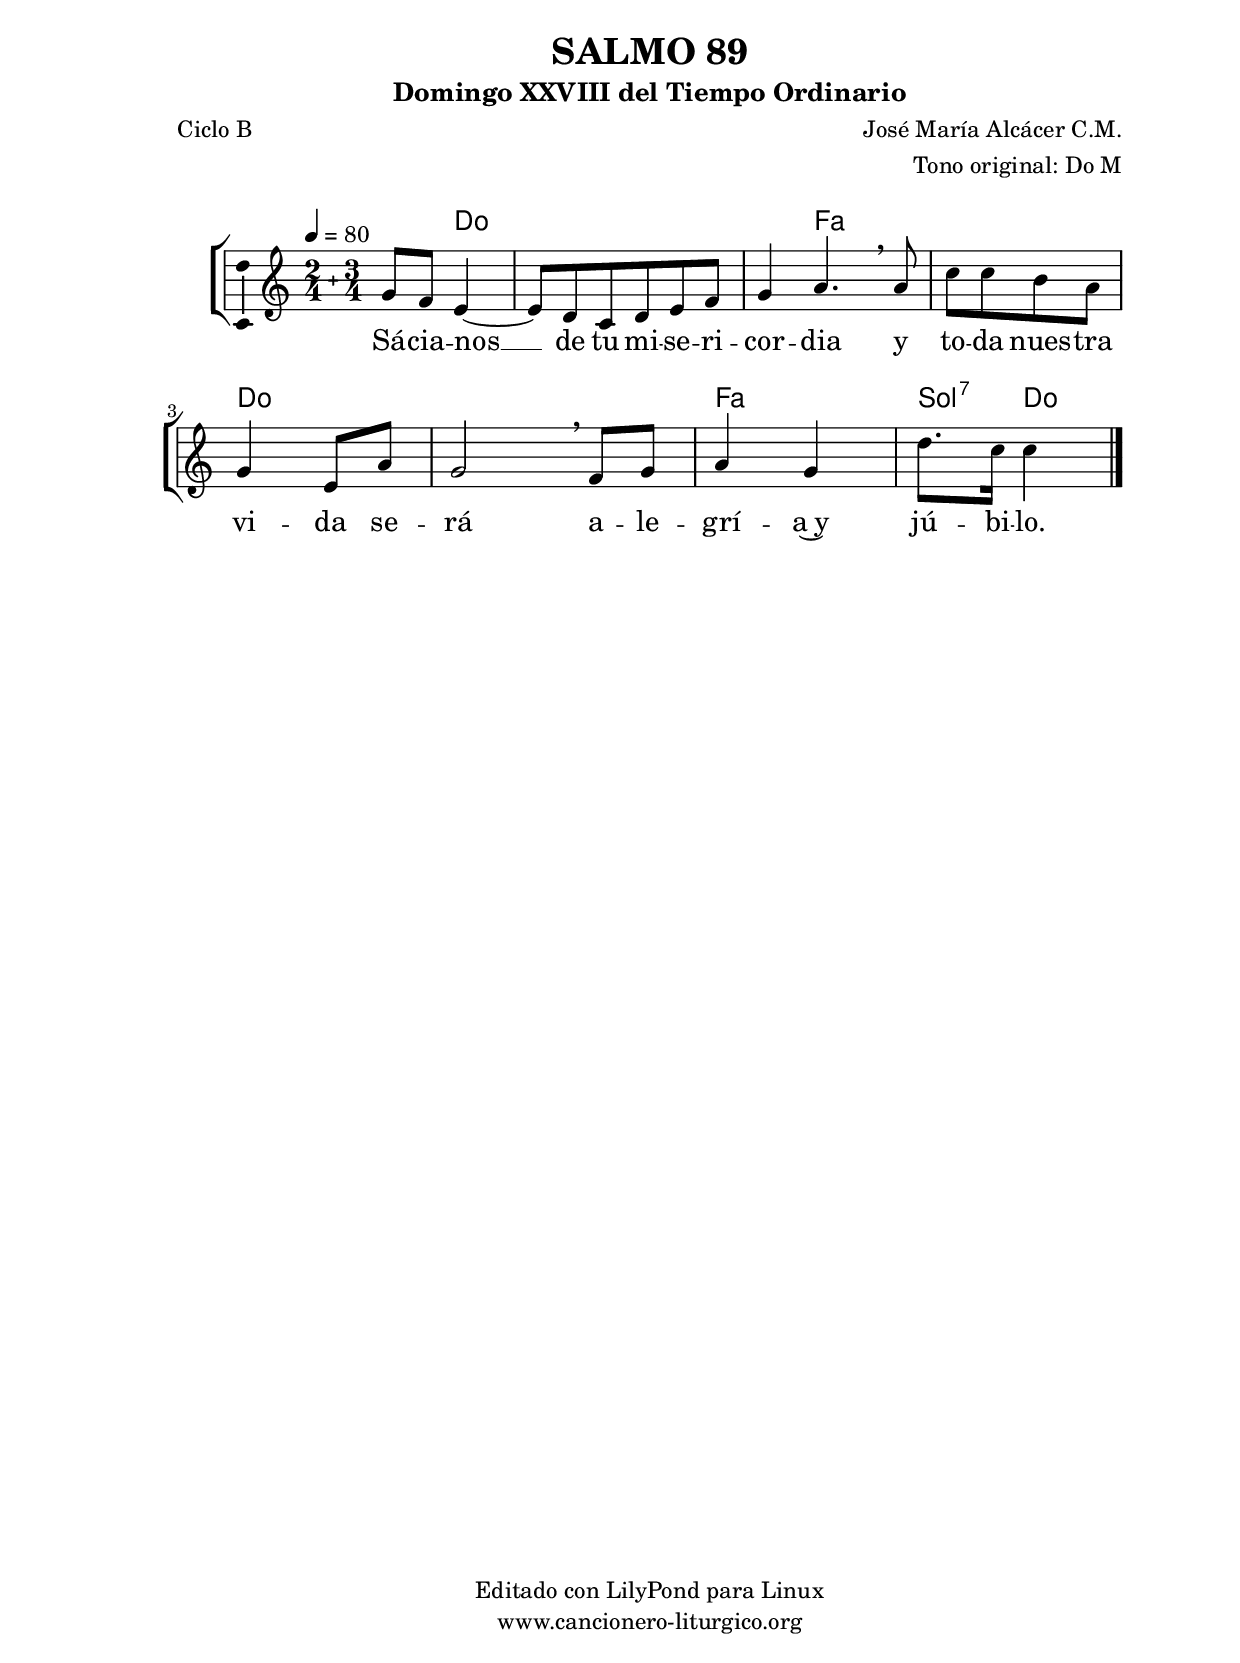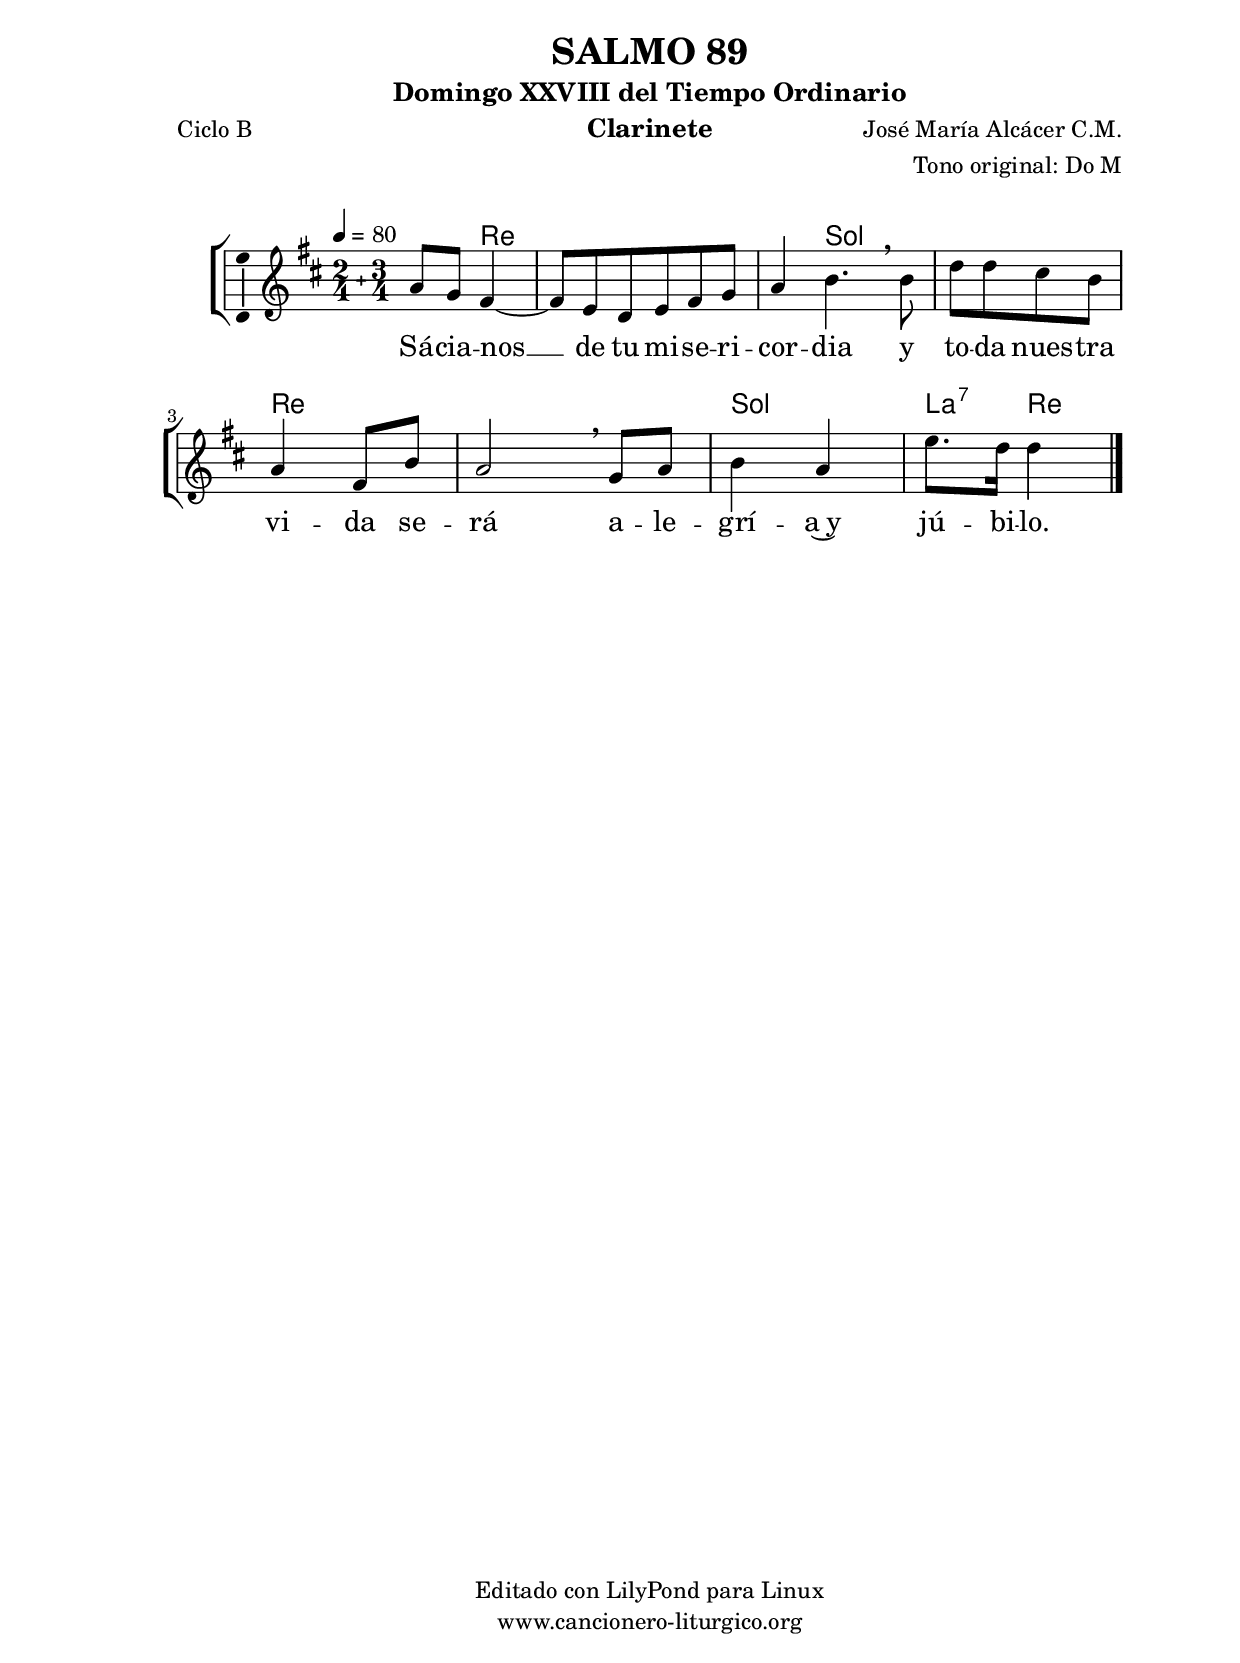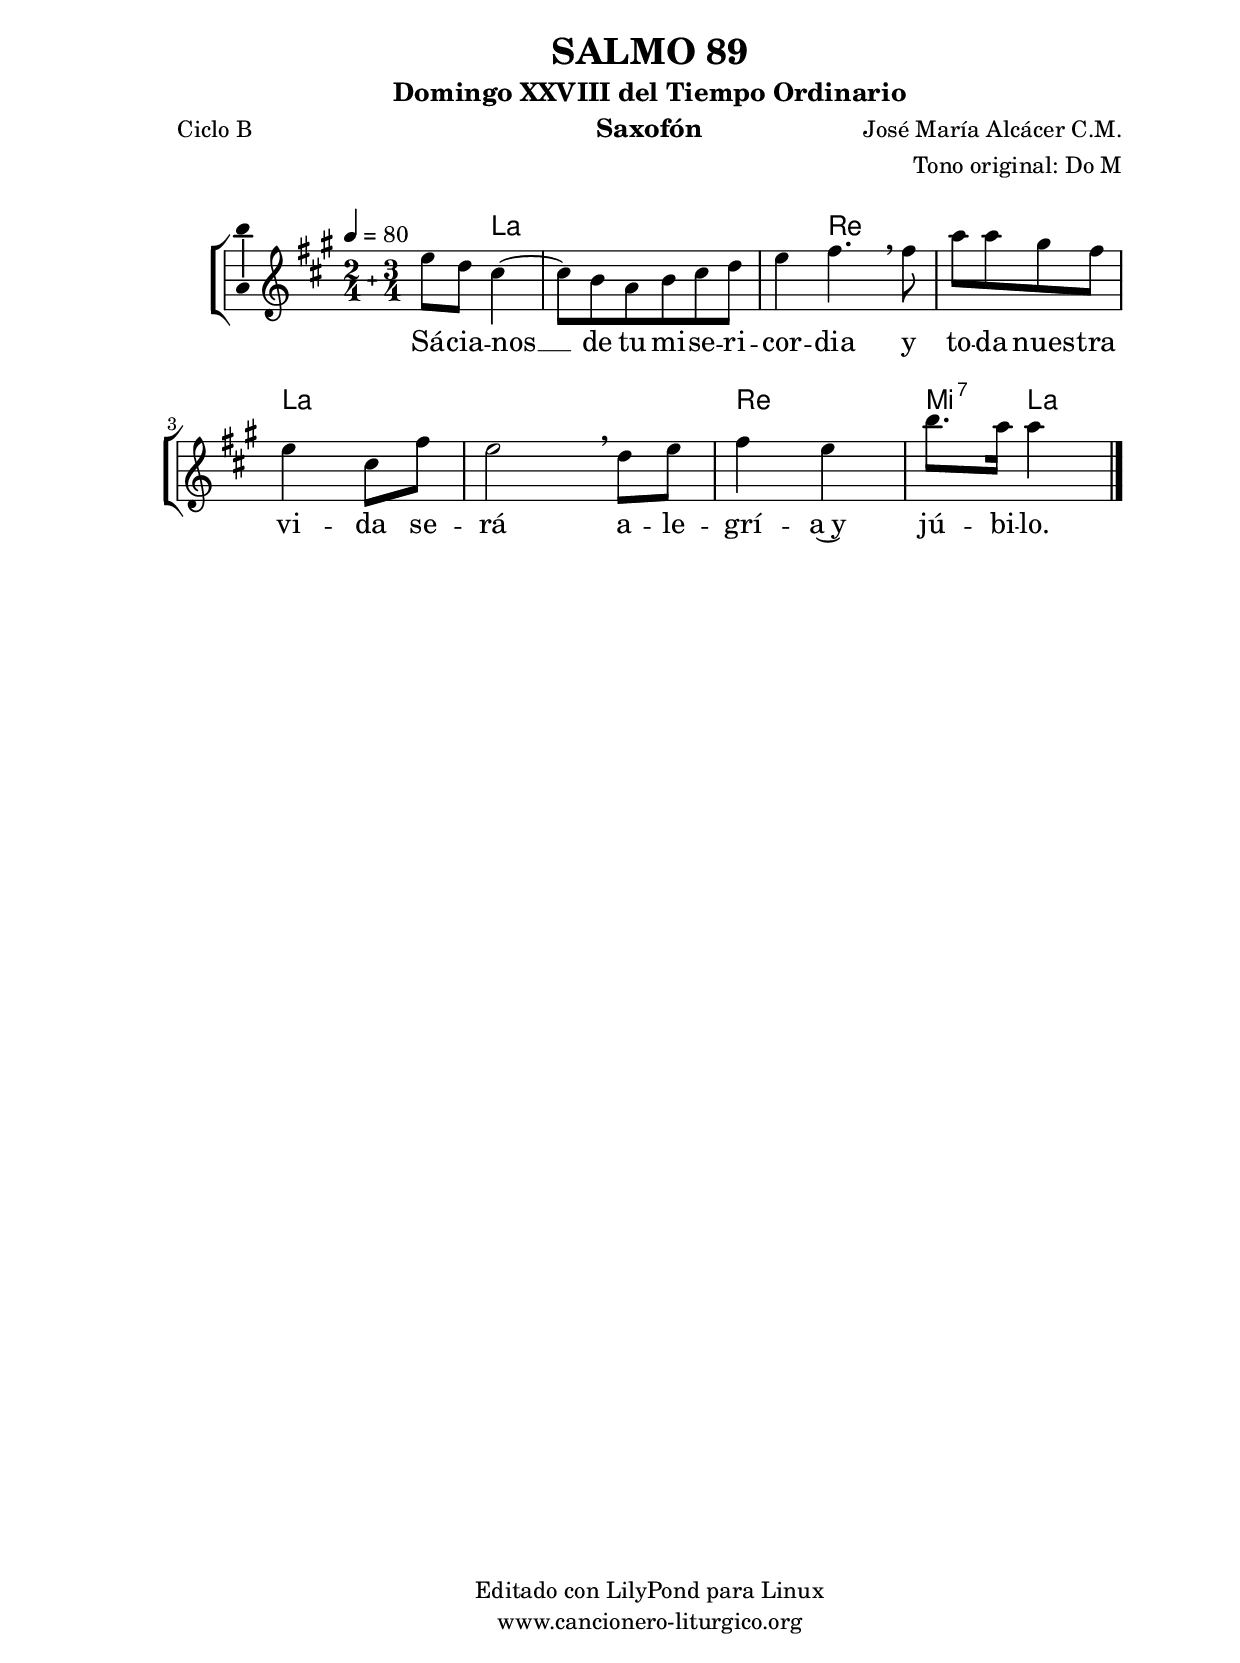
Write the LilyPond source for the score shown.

%
%para convertir .midi en .wav:
%timidity filename.midi -Ow -o finename.wav
%
%
%Para convertir de .wav a .mp3:
%lame -h -m j filename.wav
%
%
%para escuchar el midi:
%timidity nombrefichero.midi
%


%versión de lilypond para la que se ha escrito esta partitura:
\version "2.16.0"

	%Tamaño papel
	#(set-default-paper-size "a4")
	%Tamaño partitura
	#(set-global-staff-size 20)
	%No responde al pulsar sobre una nota
	#(ly:set-option 'point-and-click #f)

%parámetros del encabezamiento:
\header {
	title = "SALMO 89"
	subtitle = "Domingo XXVIII del Tiempo Ordinario"
	composer = "José María Alcácer C.M."
	poet = "Ciclo B"
	meter = ""
	arranger = "Tono original: Do M"
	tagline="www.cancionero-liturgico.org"
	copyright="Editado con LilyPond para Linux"
	}

%parámetros asociados al papel:
\paper  {
	oddHeaderMarkup = \markup {\fill-line { \on-the-fly #not-first-page \fromproperty #'header:title \on-the-fly #not-first-page \fromproperty #'header:composer }}
	evenHeaderMarkup = \markup {\fill-line { \fromproperty #'header:composer \fromproperty #'header:title }}
	#(set-paper-size "a4")
	print-page-number = ##f
	first-page-number = 1
	print-first-page-number = ##f
%	head-separation = 3.0 \cm
	top-margin = 2.0 \cm
	bottom-margin = 0.5\cm
%%%	bottom-margin = -1.0\cm
	left-margin = 3.0 \cm
	line-width = 16.0 \cm 
	indent = 8\mm
	interscoreline = 2.\mm
	between-system-space = 15\mm
%	para que las partituras no llenen la hoja:
	ragged-bottom = ##t
%	idem para la última hoja:
	ragged-last-bottom = ##f
%	para que las partituras llenen el ancho del papel:
	ragged-last = ##f
	after-title-space = 2.5 \cm
%page-count=1
%system-count=2

	%Flexible Vertical Spacing
%	markup-markup-spacing =
%	#'((basic-distance . 15) (minimum-distance . 15) (padding . 3))
	markup-system-spacing =
	#'((basic-distance . 15) (minimum-distance . 15) (padding . 3))
	system-system-spacing =
	#'((basic-distance . 15) (minimum-distance . 15) (padding . 3))
	score-system-spacing =
	#'((basic-distance . 15) (minimum-distance . 15) (padding . 5))
%	top-system-spacing = % header
%	#'((basic-distance . 8) (minimum-distance . 0) (padding . 3))
%	top-markup-spacing =
%	#'((basic-distance . 20) (minimum-distance . 20) (padding . 3))
	last-bottom-spacing = % footer
	#'((basic-distance . 5) (minimum-distance . 5) (padding . 3))
%	score-markup-spacing =
%	#'((basic-distance . 16) (minimum-distance . 13) (padding . 3))

	}


%parámetros que afectan a toda la partitura:
global =  {
	%clave de sol (G):
	\clef G
	%armadura:
%	\transpose g f
	\key c \major
	\tempo 4=80
	\set Score.tempoHideNote = ##f
	}


acordes = {
	\italianChords
	\chordmode {
%	\transpose g f
{

s4 c4 s2. c4 f2 f2 c2 s2. f2 g4:7 c4

	}
	}
}

#(define ((compound-time one two num) grob)
   (grob-interpret-markup grob
                          (markup #:override '(baseline-skip . 0) #:number
                                  (#:line ((#:column (one num))
                                           #:vcenter "+"
                                           (#:column (two num)))))))

melodia = 
%	\transpose g f
{
	\relative c''{

\override Staff.TimeSignature #'stencil = #(compound-time "2" "3" "4")
\time 5/4
\set Staff.beatStructure = #'(2 3)

g8 f e4~
\bar "|"
e8 d c d e f
g4 a4. \breathe a8
\bar "|"
c8 c b a
g4 e8 a
\bar "|"
g2 \breathe f8 g
a4 g
\bar "|"
d'8. c16 c4

	\bar "|."
	}
	}


texto = \lyricmode {
Sá -- cia -- nos __ de tu mi -- se -- ri -- cor -- dia
y to -- da nues -- tra vi -- da se -- rá a -- le -- grí -- a~y jú -- bi -- lo.
	}


acordesStaff = \context ChordNames = acordesStaff <<
	\set chordChanges = ##t
	\acordes
	>>


vozStaff = \context Voice = vozStaff
\with {\consists "Ambitus_engraver"}
<<
%	\set Staff.instrumentName = ""
%	\set Staff.shortInstrumentName = ""
%	\set Staff.midiInstrument = #"clarinet"
%	\set Staff.midiInstrument = #"cello"
%	\set Staff.midiInstrument = #"flute"
	\set Staff.midiInstrument = #"electric guitar (jazz)"
%	\set Staff.midiInstrument = #"english horn"
%	\set Staff.midiInstrument = #"violin"
%	\set Staff.midiInstrument = #"glockenspiel"
	\set Staff.midiMinimumVolume = #0.7
	\set Staff.midiMaximumVolume = #0.9
	\global
	\melodia
	>>


textoStaff = \context Lyrics = textoStaff <<
	\lyricsto vozStaff \texto
	>>

\book {
	\score {
		\context ChoirStaff {
			\override StaffGroup.SystemStartBracket #'collapse-height = #1
			\override Score.SystemStartBar #'collapse-height = #1
			<<
			\acordesStaff
			\vozStaff
			\textoStaff
			>>
			}
		\layout {
	    		\context {
				\Lyrics
				\override LyricText #'font-size = #2
				}
	   		 \context {
				\Score
				%fontSize = #3
				\override StaffSymbol #'staff-space = #(magstep +3)
				%\override Beam #'thickness = #0.55
				%\override SpacingSpanner #'spacing-increment = #1.0
				%\override Slur #'height-limit = #1.5
				}
			}
		}
	\score {
		\unfoldRepeats
		\context ChoirStaff {
			<<
			\acordesStaff
			\vozStaff
			>>
			}
		\midi {
	  		\context {
	  			\Score
				tempoWholesPerMinute = #(ly:make-moment 70 4)
				}
			}
		}
	}

%Partitura para clarinete
#(define output-suffix "C")
\book {
	\header{
		instrument = "Clarinete"
		}
	\score {
		\context ChoirStaff {
			\override StaffGroup.SystemStartBracket #'collapse-height = #1
			\override Score.SystemStartBar #'collapse-height = #1
\transpose c d
			<<
			\acordesStaff
			\vozStaff
			\textoStaff
			>>
			}
		\layout {
	    		\context {
				\Lyrics
				\override LyricText #'font-size = #2
				}
	   		 \context {
				\Score
				%fontSize = #3
				\override StaffSymbol #'staff-space = #(magstep +3)
				%\override Beam #'thickness = #0.55
				%\override SpacingSpanner #'spacing-increment = #1.0
				%\override Slur #'height-limit = #1.5
				}
			}
		}
	}

%Partitura para saxofón
#(define output-suffix "S")
\book {
	\header{
		instrument = "Saxofón"
		}
	\score {
		\context ChoirStaff {
			\override StaffGroup.SystemStartBracket #'collapse-height = #1
			\override Score.SystemStartBar #'collapse-height = #1
\transpose c a
			<<
			\acordesStaff
			\vozStaff
			\textoStaff
			>>
			}
		\layout {
	    		\context {
				\Lyrics
				\override LyricText #'font-size = #2
				}
	   		 \context {
				\Score
				%fontSize = #3
				\override StaffSymbol #'staff-space = #(magstep +3)
				%\override Beam #'thickness = #0.55
				%\override SpacingSpanner #'spacing-increment = #1.0
				%\override Slur #'height-limit = #1.5
				}
			}
		}
	}

